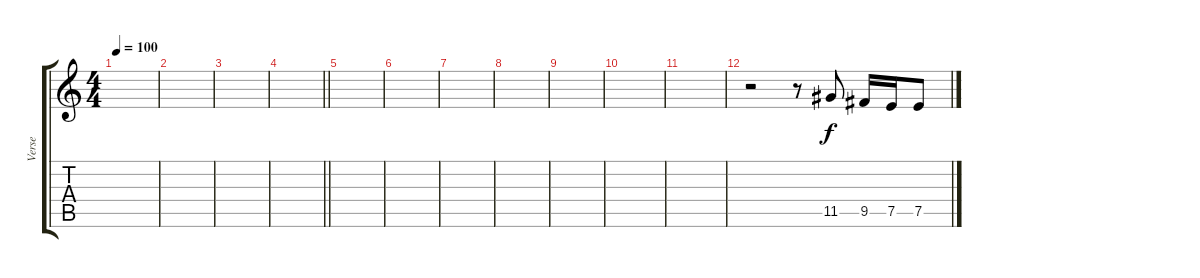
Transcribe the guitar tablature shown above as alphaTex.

\track ("Verse" "Verse") {instrument electricguitarjazz}
\staff {score tabs}
\tuning (E4 B3 G3 D3 A2 E2) {hide}
\ts (4 4)
\tempo 100
\clef g2
\ks c
|
|
|
\barLineRight lightlight
|
|
|
|
|
|
|
|
r.2 r.8 11.5.8 9.5.16 7.5.16 7.5.8
